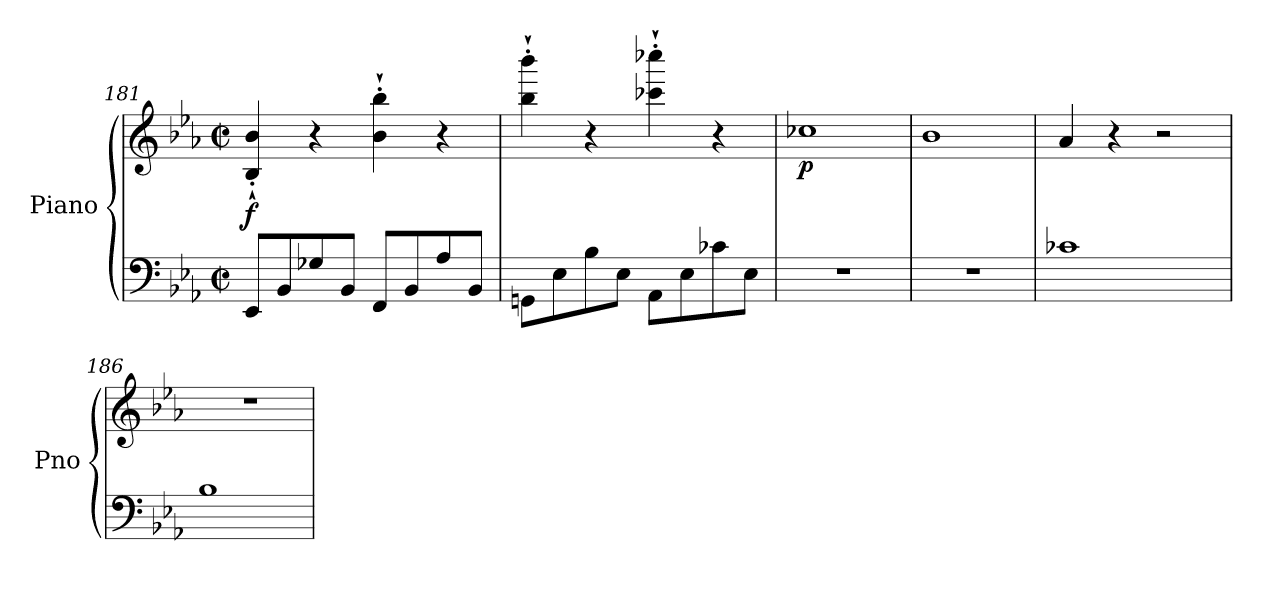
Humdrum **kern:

**kern	**kern	**dynam
*part1	*part1	*part1
*staff2	*staff1	*staff1/2
*I"Piano	*	*
*I'Pno	*	*
*clefF4	*clefG2	*
*k[b-e-a-]	*k[b-e-a-]	*
*E-:	*E-:	*
*M2/2	*M2/2	*
*met(c|)	*met(c|)	*
=181	=181	=181
!	!	!LO:DY:b
8EE-/L	4B-/'` 4b-/'`	f
8BB-/	.	.
8G-X/	4r	.
8BB-/J	.	.
8FF/L	4b-\'` 4bb-\'`	.
8BB-/	.	.
8A-/	4r	.
8BB-/J	.	.
=182	=182	=182
8GGn\L	4bb-\'` 4bbb-\'`	.
8E-\	.	.
8B-\	4r	.
8E-\J	.	.
8AA-\L	4ccc-X\'` 4cccc-X\'`	.
8E-\	.	.
8c-X\	4r	.
8E-\J	.	.
=183	=183	=183
!	!	!LO:DY:b
1r	1cc-X	p
=184	=184	=184
1r	1b-	.
=185	=185	=185
1c-X	4a-/	.
.	4r	.
.	2r	.
=186	=186	=186
1B-	1r	.
=	=	=
*-	*-	*-
